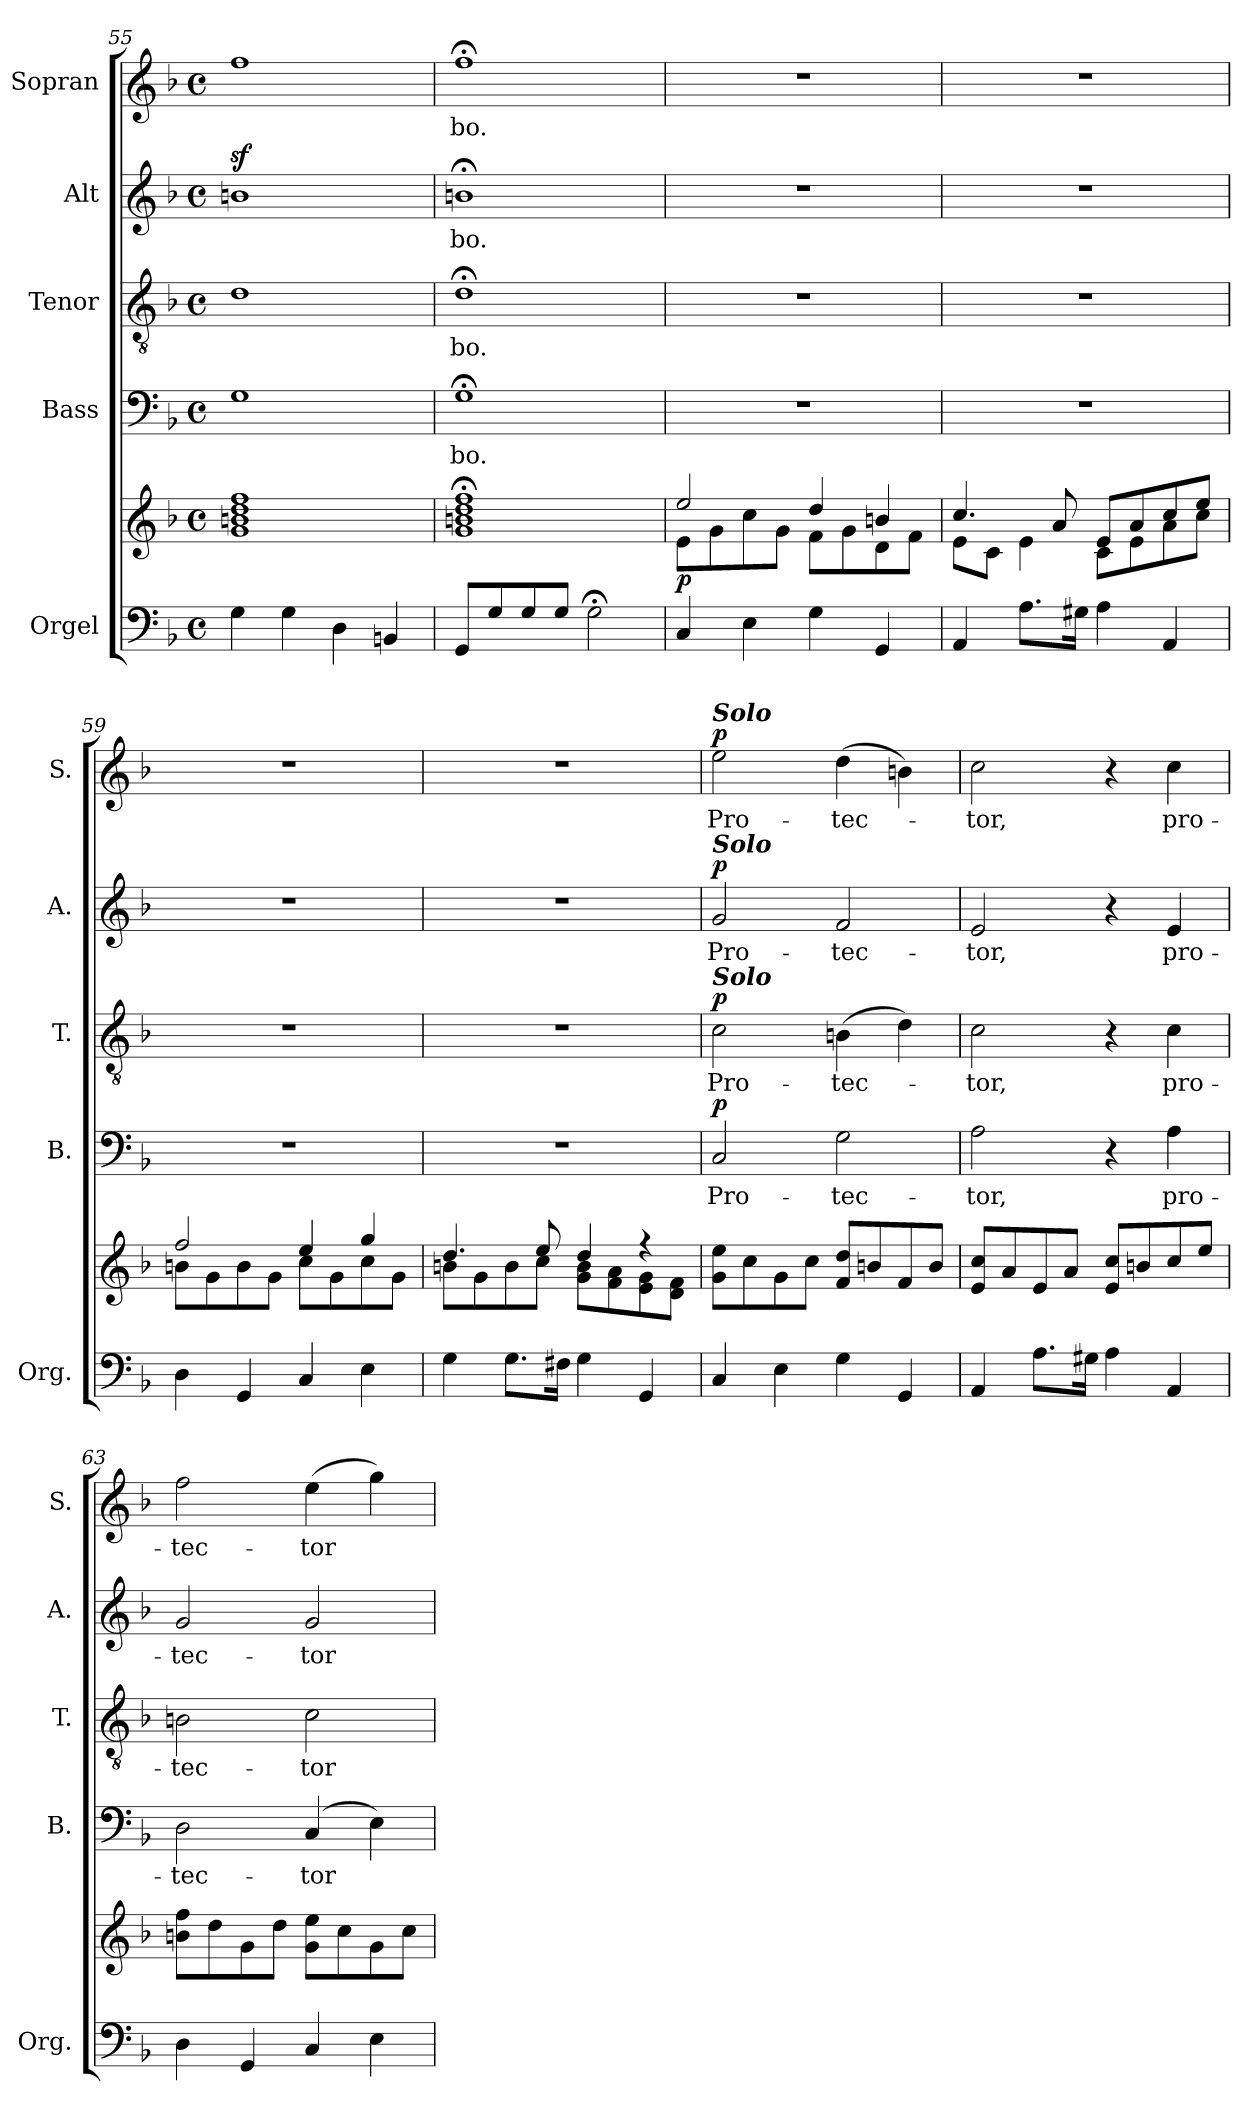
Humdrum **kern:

**kern	**kern	**dynam	**kern	**text	**dynam	**kern	**text	**dynam	**kern	**text	**dynam	**kern	**text	**dynam
*part5	*part5	*part5	*part4	*part4	*part4	*part3	*part3	*part3	*part2	*part2	*part2	*part1	*part1	*part1
*staff6	*staff5	*staff5/6	*staff4	*staff4	*staff4	*staff3	*staff3	*staff3	*staff2	*staff2	*staff2	*staff1	*staff1	*staff1
*I"Orgel	*	*	*I"Bass	*	*	*I"Tenor	*	*	*I"Alt	*	*	*I"Sopran	*	*
*I'Org.	*	*	*I'B.	*	*	*I'T.	*	*	*I'A.	*	*	*I'S.	*	*
*clefF4	*clefG2	*	*clefF4	*	*	*clefGv2	*	*	*clefG2	*	*	*clefG2	*	*
*k[b-]	*k[b-]	*	*k[b-]	*	*	*k[b-]	*	*	*k[b-]	*	*	*k[b-]	*	*
*F:	*F:	*	*F:	*	*	*F:	*	*	*F:	*	*	*F:	*	*
*M4/4	*M4/4	*	*M4/4	*	*	*M4/4	*	*	*M4/4	*	*	*M4/4	*	*
*met(c)	*met(c)	*	*met(c)	*	*	*met(c)	*	*	*met(c)	*	*	*met(c)	*	*
=55	=55	=55	=55	=55	=55	=55	=55	=55	=55	=55	=55	=55	=55	=55
4G\	1g 1bn 1dd 1ff	.	1G	.	.	1d	.	.	1bnz>	.	.	1ff	.	.
4G\	.	.	.	.	.	.	.	.	.	.	.	.	.	.
4D\	.	.	.	.	.	.	.	.	.	.	.	.	.	.
4BBn/	.	.	.	.	.	.	.	.	.	.	.	.	.	.
=56	=56	=56	=56	=56	=56	=56	=56	=56	=56	=56	=56	=56	=56	=56
!	!	!	!	!LO:LY:b	!	!	!LO:LY:b	!	!	!LO:LY:b	!	!	!LO:LY:b	!
8GG/L	1g;< 1bn;< 1dd;< 1ff;<	.	1G;<	-bo.	.	1d;<	-bo.	.	1bn;<	-bo.	.	1ff;<	-bo.	.
8G/	.	.	.	.	.	.	.	.	.	.	.	.	.	.
8G/	.	.	.	.	.	.	.	.	.	.	.	.	.	.
8G/J	.	.	.	.	.	.	.	.	.	.	.	.	.	.
2G;<\	.	.	.	.	.	.	.	.	.	.	.	.	.	.
=57	=57	=57	=57	=57	=57	=57	=57	=57	=57	=57	=57	=57	=57	=57
*	*^	*	*	*	*	*	*	*	*	*	*	*	*	*
!	!	!	!LO:DY:b	!	!	!	!	!	!	!	!	!	!	!	!
4C/	2ee/	8e\L	p	1r	.	.	1r	.	.	1r	.	.	1r	.	.
.	.	8g\	.	.	.	.	.	.	.	.	.	.	.	.	.
4E\	.	8cc\	.	.	.	.	.	.	.	.	.	.	.	.	.
.	.	8g\J	.	.	.	.	.	.	.	.	.	.	.	.	.
4G\	4dd/	8f\L	.	.	.	.	.	.	.	.	.	.	.	.	.
.	.	8g\	.	.	.	.	.	.	.	.	.	.	.	.	.
4GG/	4bn/	8d\	.	.	.	.	.	.	.	.	.	.	.	.	.
.	.	8f\J	.	.	.	.	.	.	.	.	.	.	.	.	.
!!LO:LB:g=z
=58	=58	=58	=58	=58	=58	=58	=58	=58	=58	=58	=58	=58	=58	=58	=58
4AA/	4.cc/	8e\L	.	1r	.	.	1r	.	.	1r	.	.	1r	.	.
.	.	8c\J	.	.	.	.	.	.	.	.	.	.	.	.	.
8.A\L	.	4e\	.	.	.	.	.	.	.	.	.	.	.	.	.
.	8a/	.	.	.	.	.	.	.	.	.	.	.	.	.	.
16G#X\Jk	.	.	.	.	.	.	.	.	.	.	.	.	.	.	.
4A\	8e/L	8c\L	.	.	.	.	.	.	.	.	.	.	.	.	.
.	8a/	8e\	.	.	.	.	.	.	.	.	.	.	.	.	.
4AA/	8cc/	8a\	.	.	.	.	.	.	.	.	.	.	.	.	.
.	8ee/J	8cc\J	.	.	.	.	.	.	.	.	.	.	.	.	.
=59	=59	=59	=59	=59	=59	=59	=59	=59	=59	=59	=59	=59	=59	=59	=59
4D\	2ff/	8bn\L	.	1r	.	.	1r	.	.	1r	.	.	1r	.	.
.	.	8g\	.	.	.	.	.	.	.	.	.	.	.	.	.
4GG/	.	8b\	.	.	.	.	.	.	.	.	.	.	.	.	.
.	.	8g\J	.	.	.	.	.	.	.	.	.	.	.	.	.
4C/	4ee/	8cc\L	.	.	.	.	.	.	.	.	.	.	.	.	.
.	.	8g\	.	.	.	.	.	.	.	.	.	.	.	.	.
4E\	4gg/	8cc\	.	.	.	.	.	.	.	.	.	.	.	.	.
.	.	8g\J	.	.	.	.	.	.	.	.	.	.	.	.	.
=60	=60	=60	=60	=60	=60	=60	=60	=60	=60	=60	=60	=60	=60	=60	=60
4G\	4.dd/	8bn\L	.	1r	.	.	1r	.	.	1r	.	.	1r	.	.
.	.	8g\	.	.	.	.	.	.	.	.	.	.	.	.	.
8.G\L	.	8b\	.	.	.	.	.	.	.	.	.	.	.	.	.
.	8ee/	8cc\J	.	.	.	.	.	.	.	.	.	.	.	.	.
16F#X\Jk	.	.	.	.	.	.	.	.	.	.	.	.	.	.	.
4G\	4dd/	8g\ 8b\L	.	.	.	.	.	.	.	.	.	.	.	.	.
.	.	8f\ 8a\	.	.	.	.	.	.	.	.	.	.	.	.	.
4GG/	4rff	8e\ 8g\	.	.	.	.	.	.	.	.	.	.	.	.	.
.	.	8d\ 8f\J	.	.	.	.	.	.	.	.	.	.	.	.	.
=61	=61	=61	=61	=61	=61	=61	=61	=61	=61	=61	=61	=61	=61	=61	=61
!	!	!	!	!	!	!	!	!	!	!	!	!	!LO:TX:a:Bi:t=Solo	!	!
!	!	!	!	!	!	!	!	!	!	!LO:TX:a:Bi:t=Solo	!	!	!	!	!
!	!	!	!	!	!	!	!LO:TX:a:Bi:t=Solo	!	!	!	!	!	!	!	!
!	!	!	!	!	!LO:LY:b	!LO:DY:a	!	!LO:LY:b	!LO:DY:a	!	!LO:LY:b	!LO:DY:a	!	!LO:LY:b	!LO:DY:a
*	*v	*v	*	*	*	*	*	*	*	*	*	*	*	*	*
4C/	8g\ 8ee\L	.	2C/	Pro-	p	2c\	Pro-	p	2g/	Pro-	p	2ee\	Pro-	p
.	8cc\	.	.	.	.	.	.	.	.	.	.	.	.	.
4E\	8g\	.	.	.	.	.	.	.	.	.	.	.	.	.
.	8cc\J	.	.	.	.	.	.	.	.	.	.	.	.	.
!	!	!	!	!LO:LY:b	!	!	!LO:LY:b	!	!	!LO:LY:b	!	!	!LO:LY:b	!
4G\	8f/ 8dd/L	.	2G\	-tec-	.	(>4Bn\	-tec-	.	2f/	-tec-	.	(>4dd\	-tec-	.
.	8bn/	.	.	.	.	.	.	.	.	.	.	.	.	.
4GG/	8f/	.	.	.	.	4d\)	.	.	.	.	.	4bn\)	.	.
.	8b/J	.	.	.	.	.	.	.	.	.	.	.	.	.
=62	=62	=62	=62	=62	=62	=62	=62	=62	=62	=62	=62	=62	=62	=62
!	!	!	!	!LO:LY:b	!	!	!LO:LY:b	!	!	!LO:LY:b	!	!	!LO:LY:b	!
4AA/	8e/ 8cc/L	.	2A\	-tor,	.	2c\	-tor,	.	2e/	-tor,	.	2cc\	-tor,	.
.	8a/	.	.	.	.	.	.	.	.	.	.	.	.	.
8.A\L	8e/	.	.	.	.	.	.	.	.	.	.	.	.	.
.	8a/J	.	.	.	.	.	.	.	.	.	.	.	.	.
16G#X\Jk	.	.	.	.	.	.	.	.	.	.	.	.	.	.
4A\	8e/ 8cc/L	.	4r	.	.	4r	.	.	4r	.	.	4r	.	.
.	8bn/	.	.	.	.	.	.	.	.	.	.	.	.	.
!	!	!	!	!LO:LY:b	!	!	!LO:LY:b	!	!	!LO:LY:b	!	!	!LO:LY:b	!
4AA/	8cc/	.	4A\	pro-	.	4c\	pro-	.	4e/	pro-	.	4cc\	pro-	.
.	8ee/J	.	.	.	.	.	.	.	.	.	.	.	.	.
!!LO:PB:g=z
=63	=63	=63	=63	=63	=63	=63	=63	=63	=63	=63	=63	=63	=63	=63
!	!	!	!	!LO:LY:b	!	!	!LO:LY:b	!	!	!LO:LY:b	!	!	!LO:LY:b	!
4D\	8bn\ 8ff\L	.	2D\	-tec-	.	2Bn\	-tec-	.	2g/	-tec-	.	2ff\	-tec-	.
.	8dd\	.	.	.	.	.	.	.	.	.	.	.	.	.
4GG/	8g\	.	.	.	.	.	.	.	.	.	.	.	.	.
.	8dd\J	.	.	.	.	.	.	.	.	.	.	.	.	.
!	!	!	!	!LO:LY:b	!	!	!LO:LY:b	!	!	!LO:LY:b	!	!	!LO:LY:b	!
4C/	8g\ 8ee\L	.	(4C/	-tor	.	2c\	-tor	.	2g/	-tor	.	(>4ee\	-tor	.
.	8cc\	.	.	.	.	.	.	.	.	.	.	.	.	.
4E\	8g\	.	4E\)	.	.	.	.	.	.	.	.	4gg\)	.	.
.	8cc\J	.	.	.	.	.	.	.	.	.	.	.	.	.
=	=	=	=	=	=	=	=	=	=	=	=	=	=	=
*-	*-	*-	*-	*-	*-	*-	*-	*-	*-	*-	*-	*-	*-	*-
